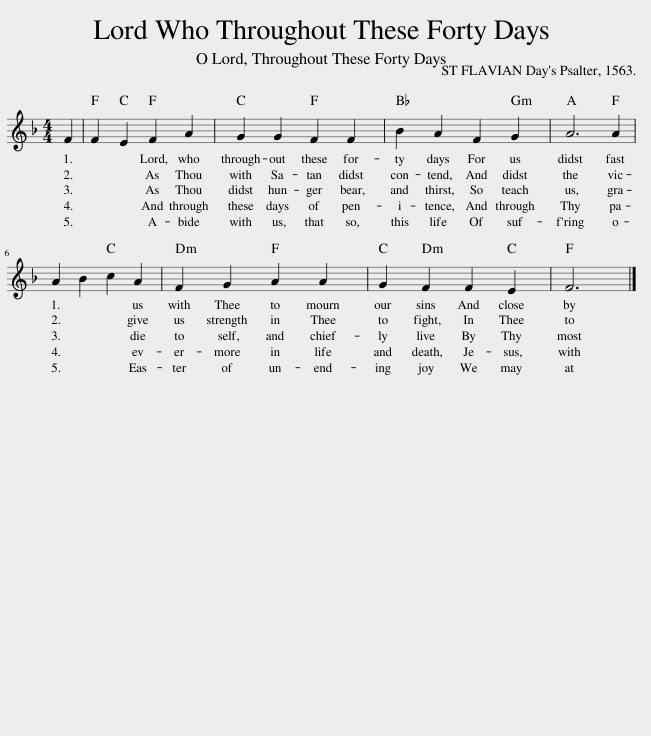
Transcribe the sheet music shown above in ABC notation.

X:1
L:1/8
M:4/4
I:linebreak $
K:F
V:1 treble
V:1
 F2 | F2 E2 F2 A2 | G2 G2 F2 F2 | B2 A2 F2 G2 | A6 A2 |$ %5
 A2 B2 c2 A2 | F2 G2 A2 A2 | G2 F2 F2 E2 | F6 |] %9
